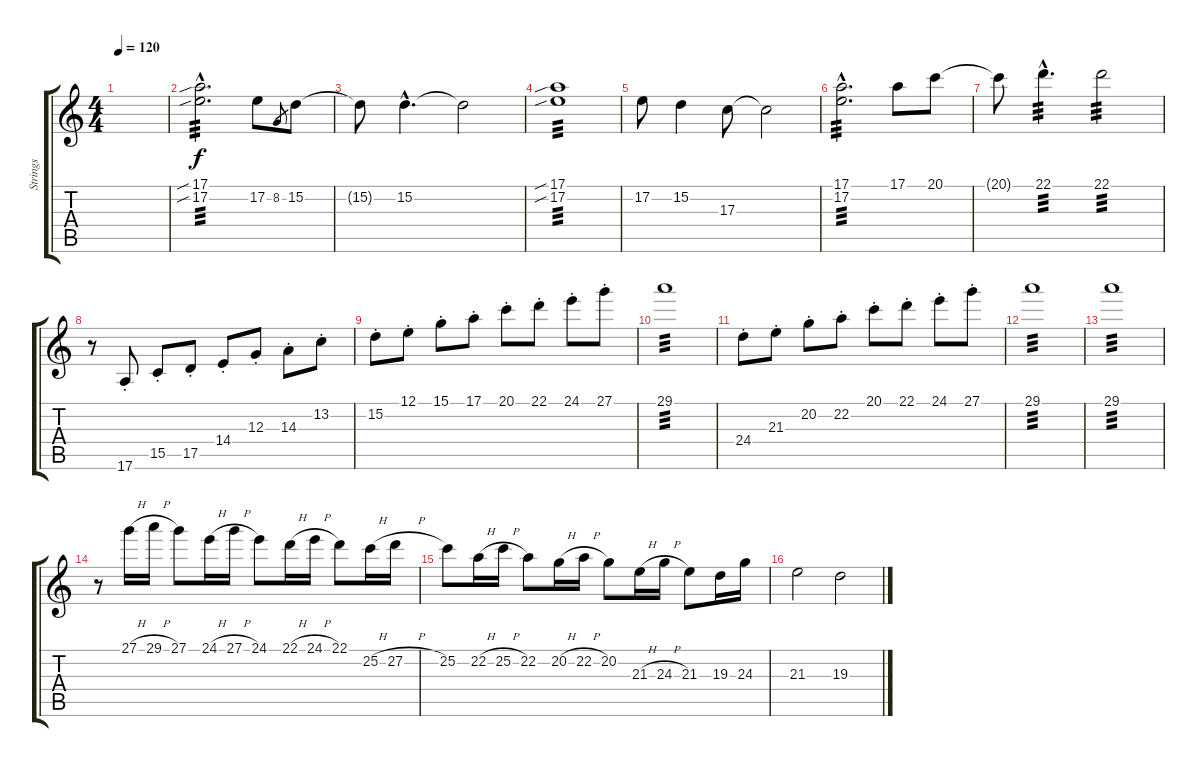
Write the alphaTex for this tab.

\track ("Strings" "Strings") {instrument stringensemble1}
\staff {score tabs}
\tuning (E4 B3 G3 D3 A2 E2) {hide}
\ts (4 4)
\tempo 120
\clef g2
\ks c
|
(17.1{sib hac} 17.2{sib hac}).2{d tp 3 volume 16 balance 8} 17.2.8 8.2.8{gr} 15.2.8 |
15.2{t}.8 15.2{hac}.4{d} 15.2{t}.2 |
(17.1{sib} 17.2{sib}).1{tp 3} |
17.2.8 15.2.4 17.3.8 17.3{t}.2 |
(17.1{hac} 17.2{hac}).2{d tp 3} 17.1.8 20.1.8 |
20.1{t}.8 22.1{hac}.4{d tp 3} 22.1.2{tp 3} |
r.8 17.6{st}.8 15.5{st}.8 17.5{st}.8 14.4{st}.8 12.3{st}.8 14.3{st}.8 13.2{st}.8 |
15.2{st}.8 12.1{st}.8 15.1{st}.8 17.1{st}.8 20.1{st}.8 22.1{st}.8 24.1{st}.8 27.1{st}.8 |
29.1.1{tp 3} |
24.4{st}.8 21.3{st}.8 20.2{st}.8 22.2{st}.8 20.1{st}.8 22.1{st}.8 24.1{st}.8 27.1{st}.8 |
29.1.1{tp 3} |
29.1.1{tp 3} |
r.8 27.1{h}.16 29.1{h}.16 27.1.8 24.1{h}.16 27.1{h}.16 24.1.8 22.1{h}.16 24.1{h}.16 22.1.8 25.2{h}.16 27.2{h}.16 |
25.2.8 22.2{h}.16 25.2{h}.16 22.2.8 20.2{h}.16 22.2{h}.16 20.2.8 21.3{h}.16 24.3{h}.16 21.3.8 19.3.16 24.3.16 |
21.3.2 19.3.2
